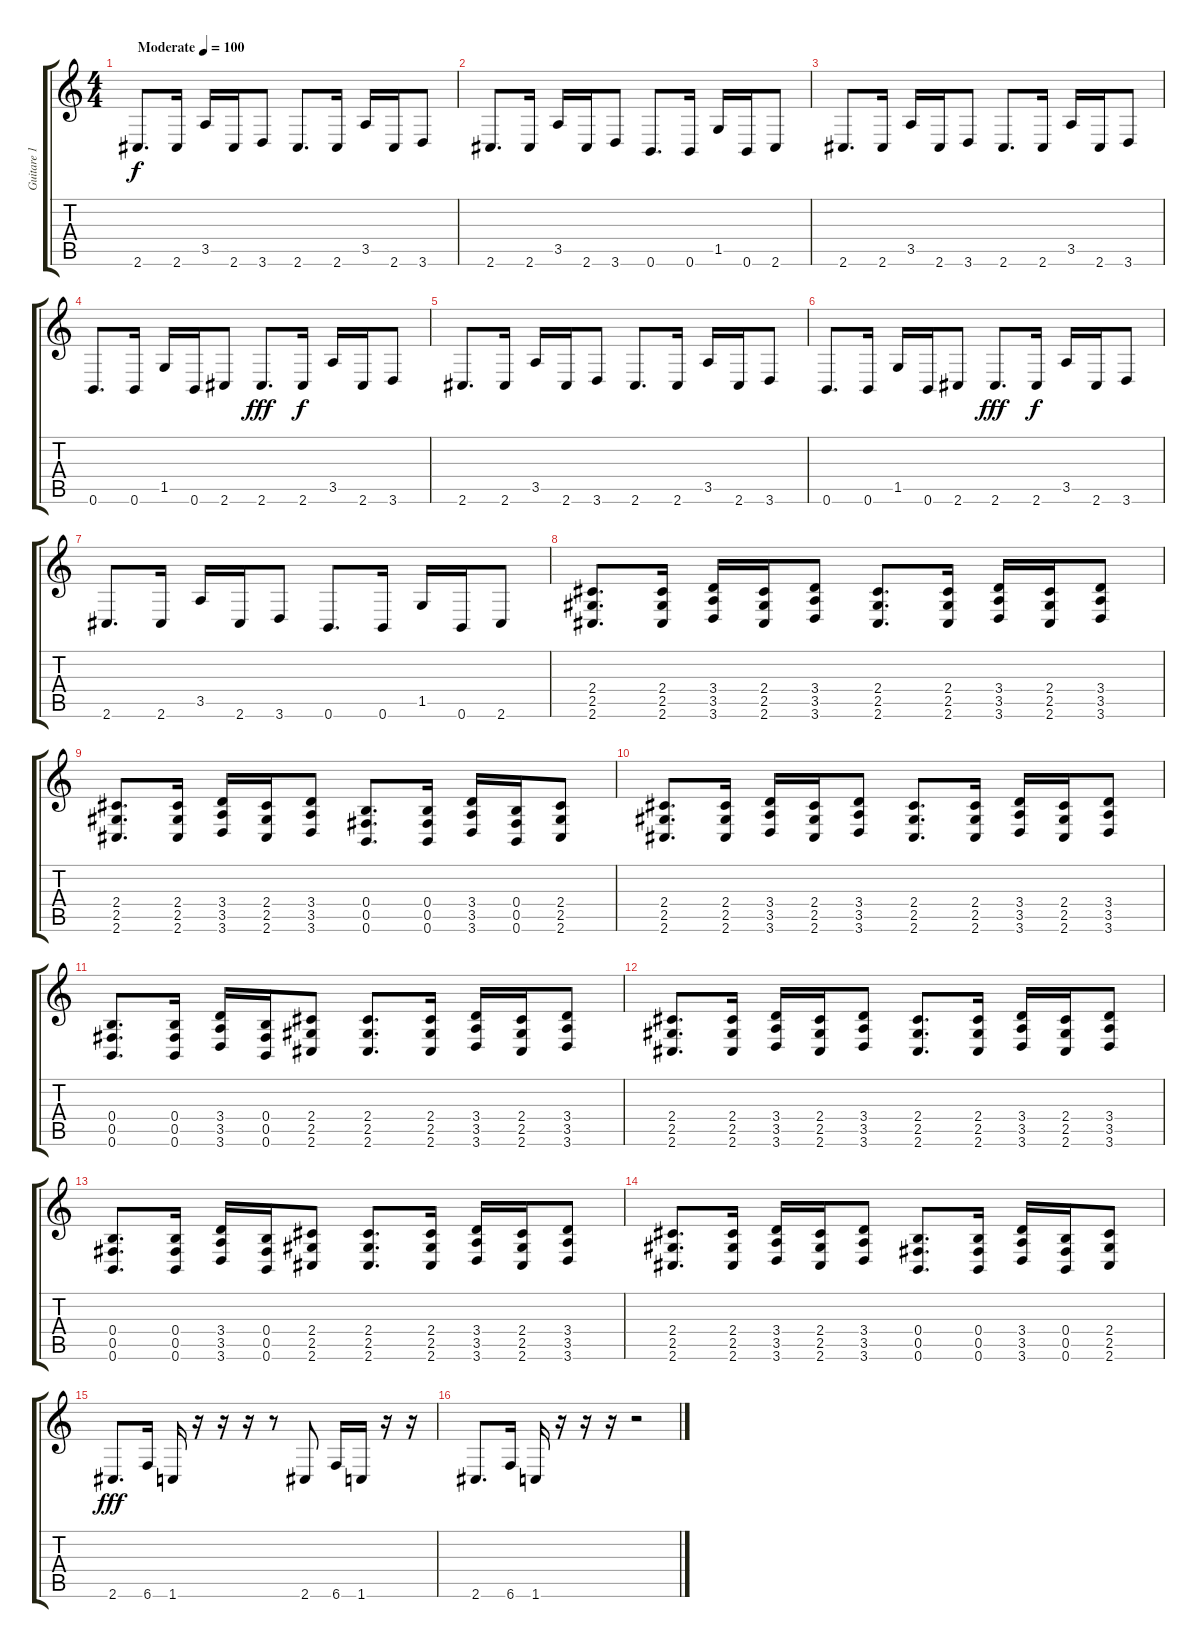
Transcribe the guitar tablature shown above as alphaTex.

\track ("Guitare 1" "Guitare 1") {instrument distortionguitar}
\staff {score tabs}
\tuning (Db4 Ab3 E3 B2 Gb2 B1) {hide}
\ts (4 4)
\tempo (100 "Moderate")
\clef g2
\ks c
2.6.8{d dy f instrument distortionguitar} 2.6.16 3.5.16 2.6.16 3.6.8 2.6.8{d} 2.6.16 3.5.16 2.6.16 3.6.8 |
2.6.8{d} 2.6.16 3.5.16 2.6.16 3.6.8 0.6.8{d} 0.6.16 1.5.16 0.6.16 2.6.8 |
2.6.8{d} 2.6.16 3.5.16 2.6.16 3.6.8 2.6.8{d} 2.6.16 3.5.16 2.6.16 3.6.8 |
0.6.8{d} 0.6.16 1.5.16 0.6.16 2.6.8 2.6.8{d dy fff} 2.6.16{dy f} 3.5.16 2.6.16 3.6.8 |
2.6.8{d} 2.6.16 3.5.16 2.6.16 3.6.8 2.6.8{d} 2.6.16 3.5.16 2.6.16 3.6.8 |
0.6.8{d} 0.6.16 1.5.16 0.6.16 2.6.8 2.6.8{d dy fff} 2.6.16{dy f} 3.5.16 2.6.16 3.6.8 |
2.6.8{d} 2.6.16 3.5.16 2.6.16 3.6.8 0.6.8{d} 0.6.16 1.5.16 0.6.16 2.6.8 |
(2.4 2.5 2.6).8{d} (2.4 2.5 2.6).16 (3.4 3.5 3.6).16 (2.4 2.5 2.6).16 (3.4 3.5 3.6).8 (2.4 2.5 2.6).8{d} (2.4 2.5 2.6).16 (3.4 3.5 3.6).16 (2.4 2.5 2.6).16 (3.4 3.5 3.6).8 |
(2.4 2.5 2.6).8{d} (2.4 2.5 2.6).16 (3.4 3.5 3.6).16 (2.4 2.5 2.6).16 (3.4 3.5 3.6).8 (0.4 0.5 0.6).8{d} (0.4 0.5 0.6).16 (3.4 3.5 3.6).16 (0.4 0.5 0.6).16 (2.4 2.5 2.6).8 |
(2.4 2.5 2.6).8{d} (2.4 2.5 2.6).16 (3.4 3.5 3.6).16 (2.4 2.5 2.6).16 (3.4 3.5 3.6).8 (2.4 2.5 2.6).8{d} (2.4 2.5 2.6).16 (3.4 3.5 3.6).16 (2.4 2.5 2.6).16 (3.4 3.5 3.6).8 |
(0.4 0.5 0.6).8{d} (0.4 0.5 0.6).16 (3.4 3.5 3.6).16 (0.4 0.5 0.6).16 (2.4 2.5 2.6).8 (2.4 2.5 2.6).8{d} (2.4 2.5 2.6).16 (3.4 3.5 3.6).16 (2.4 2.5 2.6).16 (3.4 3.5 3.6).8 |
(2.4 2.5 2.6).8{d} (2.4 2.5 2.6).16 (3.4 3.5 3.6).16 (2.4 2.5 2.6).16 (3.4 3.5 3.6).8 (2.4 2.5 2.6).8{d} (2.4 2.5 2.6).16 (3.4 3.5 3.6).16 (2.4 2.5 2.6).16 (3.4 3.5 3.6).8 |
(0.4 0.5 0.6).8{d} (0.4 0.5 0.6).16 (3.4 3.5 3.6).16 (0.4 0.5 0.6).16 (2.4 2.5 2.6).8 (2.4 2.5 2.6).8{d} (2.4 2.5 2.6).16 (3.4 3.5 3.6).16 (2.4 2.5 2.6).16 (3.4 3.5 3.6).8 |
(2.4 2.5 2.6).8{d} (2.4 2.5 2.6).16 (3.4 3.5 3.6).16 (2.4 2.5 2.6).16 (3.4 3.5 3.6).8 (0.4 0.5 0.6).8{d} (0.4 0.5 0.6).16 (3.4 3.5 3.6).16 (0.4 0.5 0.6).16 (2.4 2.5 2.6).8 |
2.6.8{d dy fff} 6.6.16 1.6.16 r.16 r.16 r.16 r.8 2.6.8 6.6.16 1.6.16 r.16 r.16 |
2.6.8{d} 6.6.16 1.6.16 r.16 r.16 r.16 r.2
